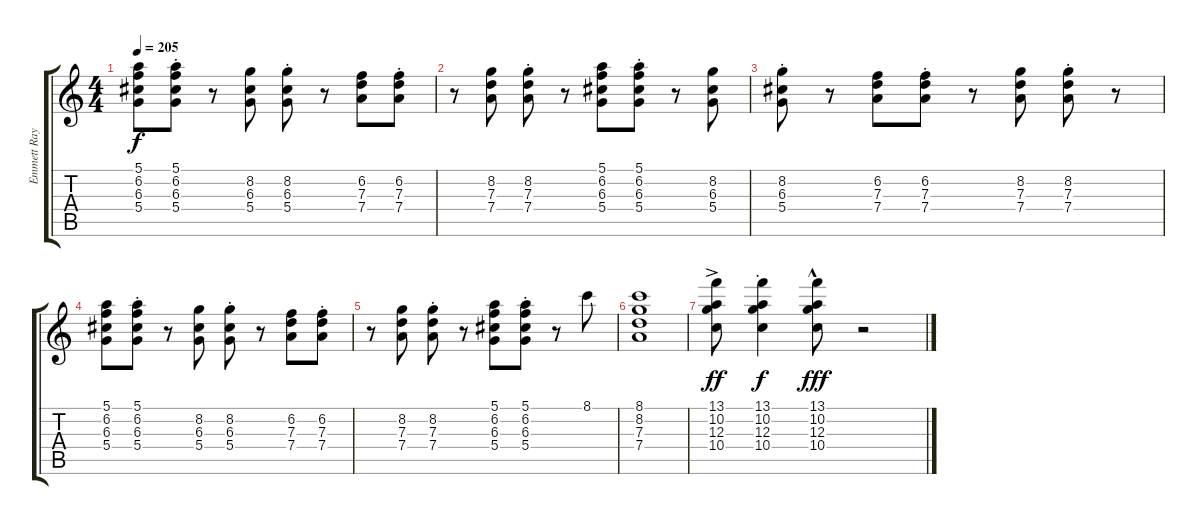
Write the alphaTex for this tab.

\track ("Emmett Ray" "Emmett Ray") {instrument acousticguitarsteel}
\staff {score tabs}
\tuning (E4 B3 G3 D3 A2 E2) {hide}
\ts (4 4)
\tempo 205
\clef g2
\ks c
(5.1 6.2 6.3 5.4).8{dy f} (5.1{st} 6.2{st} 6.3{st} 5.4{st}).8 r.8 (8.2 6.3 5.4).8 (8.2{st} 6.3{st} 5.4{st}).8 r.8 (6.2 7.3 7.4).8 (6.2{st} 7.3{st} 7.4{st}).8 |
r.8 (8.2 7.3 7.4).8 (8.2{st} 7.3{st} 7.4{st}).8 r.8 (5.1 6.2 6.3 5.4).8 (5.1{st} 6.2{st} 6.3{st} 5.4{st}).8 r.8 (8.2 6.3 5.4).8 |
(8.2{st} 6.3{st} 5.4{st}).8 r.8 (6.2 7.3 7.4).8 (6.2{st} 7.3{st} 7.4{st}).8 r.8 (8.2 7.3 7.4).8 (8.2{st} 7.3{st} 7.4{st}).8 r.8 |
(5.1 6.2 6.3 5.4).8 (5.1{st} 6.2{st} 6.3{st} 5.4{st}).8 r.8 (8.2 6.3 5.4).8 (8.2{st} 6.3{st} 5.4{st}).8 r.8 (6.2 7.3 7.4).8 (6.2{st} 7.3{st} 7.4{st}).8 |
r.8 (8.2 7.3 7.4).8 (8.2{st} 7.3{st} 7.4{st}).8 r.8 (5.1 6.2 6.3 5.4).8 (5.1{st} 6.2{st} 6.3{st} 5.4{st}).8 r.8 8.1.8 |
(8.1 8.2 7.3 7.4).1 |
(13.1{ac} 10.2{ac} 12.3{ac} 10.4{ac}).8{dy ff} (13.1{st} 10.2{st} 12.3{st} 10.4{st}).4{dy f} (13.1{hac} 10.2{hac} 12.3{hac} 10.4{hac}).8{dy fff} r.2
